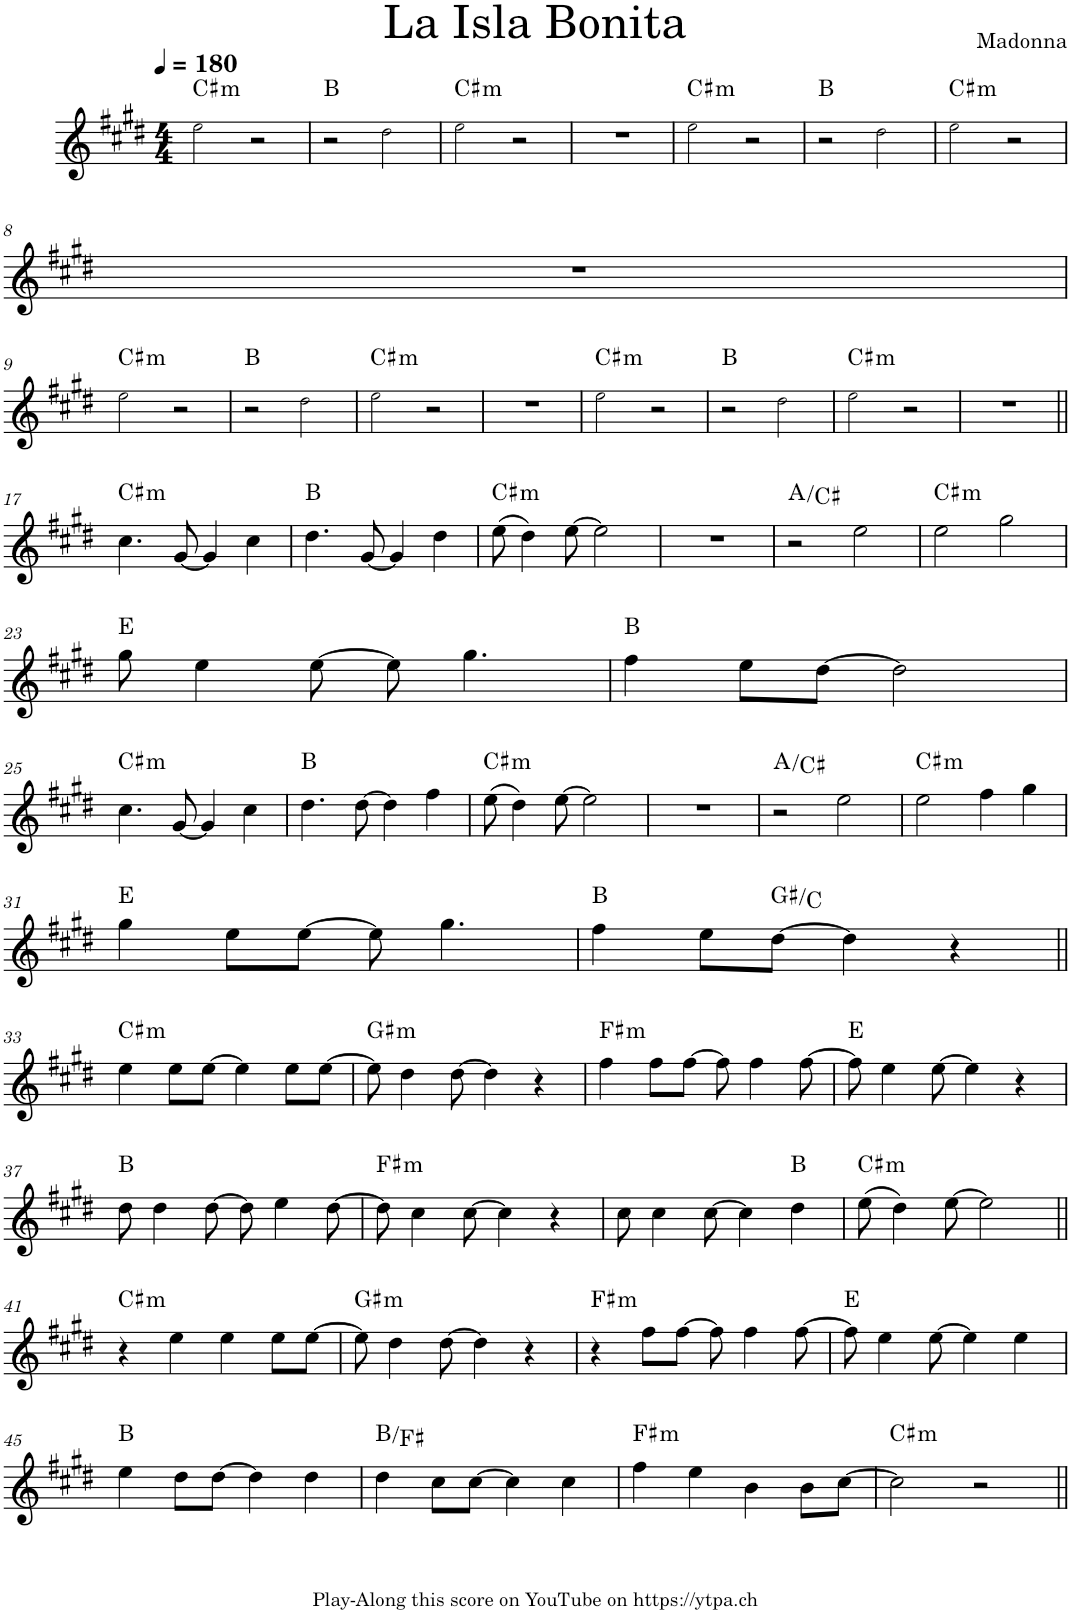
**kern	**harte
*part1	*part1
*staff1	*
*I"Piano	*
*I'Pno.	*
*clefG2	*
*k[f#c#g#d#]	*
*M4/4	*
*MM180	*
=1	=1
!	!LO:H:kt=m
2ee!\	C#:min
2r	.
=2	=2
2r	B:maj
2dd#!\	.
=3	=3
!	!LO:H:kt=m
2ee!\	C#:min
2r	.
=4	=4
1r	.
=5	=5
!	!LO:H:kt=m
2ee!\	C#:min
2r	.
=6	=6
2r	B:maj
2dd#!\	.
=7	=7
!	!LO:H:kt=m
2ee!\	C#:min
2r	.
!!LO:LB:g=z
=8	=8
1r	.
!!LO:LB:g=z
=9	=9
!	!LO:H:kt=m
2ee!\	C#:min
2r	.
=10	=10
2r	B:maj
2dd#!\	.
=11	=11
!	!LO:H:kt=m
2ee!\	C#:min
2r	.
=12	=12
1r	.
=13	=13
!	!LO:H:kt=m
2ee!\	C#:min
2r	.
=14	=14
2r	B:maj
2dd#!\	.
=15	=15
!	!LO:H:kt=m
2ee!\	C#:min
2r	.
=16	=16
1r	.
!!LO:LB:g=z
=17||	=17||
!	!LO:H:kt=m
4.cc#\	C#:min
[8g#/	.
4g#/]	.
4cc#\	.
=18	=18
4.dd#\	B:maj
[8g#/	.
4g#/]	.
4dd#\	.
=19	=19
!	!LO:H:kt=m
(8ee\	C#:min
4dd#\)	.
[8ee\	.
2ee\]	.
=20	=20
1r	.
=21	=21
2r	A:maj/3
2ee\	.
=22	=22
!	!LO:H:kt=m
2ee\	C#:min
2gg#\	.
!!LO:LB:g=z
=23	=23
8gg#\	E:maj
4ee\	.
[8ee\	.
8ee\]	.
4.gg#\	.
=24	=24
4ff#\	B:maj
8ee\L	.
[8dd#\J	.
2dd#\]	.
!!LO:LB:g=z
=25	=25
!	!LO:H:kt=m
4.cc#\	C#:min
[8g#/	.
4g#/]	.
4cc#\	.
=26	=26
4.dd#\	B:maj
[8dd#\	.
4dd#\]	.
4ff#\	.
=27	=27
!	!LO:H:kt=m
(8ee\	C#:min
4dd#\)	.
[8ee\	.
2ee\]	.
=28	=28
1r	.
=29	=29
2r	A:maj/3
2ee\	.
=30	=30
!	!LO:H:kt=m
2ee\	C#:min
4ff#\	.
4gg#\	.
!!LO:LB:g=z
=31	=31
4gg#\	E:maj
8ee\L	.
[8ee\J	.
8ee\]	.
4.gg#\	.
=32	=32
4ff#\	B:maj
8ee\L	.
[8dd#\J	G#:maj/b4
4dd#\]	.
4r	.
!!LO:LB:g=z
=33||	=33||
!	!LO:H:kt=m
4ee\	C#:min
8ee\L	.
[8ee\J	.
4ee\]	.
8ee\L	.
[8ee\J	.
=34	=34
!	!LO:H:kt=m
8ee\]	G#:min
4dd#\	.
[8dd#\	.
4dd#\]	.
4r	.
=35	=35
!	!LO:H:kt=m
4ff#\	F#:min
8ff#\L	.
[8ff#\J	.
8ff#\]	.
4ff#\	.
[8ff#\	.
=36	=36
8ff#\]	E:maj
4ee\	.
[8ee\	.
4ee\]	.
4r	.
!!LO:LB:g=z
=37	=37
8dd#\	B:maj
4dd#\	.
[8dd#\	.
8dd#\]	.
4ee\	.
[8dd#\	.
=38	=38
!	!LO:H:kt=m
8dd#\]	F#:min
4cc#\	.
[8cc#\	.
4cc#\]	.
4r	.
=39	=39
8cc#\	.
4cc#\	.
[8cc#\	.
4cc#\]	.
4dd#\	B:maj
=40	=40
!	!LO:H:kt=m
(8ee\	C#:min
4dd#\)	.
[8ee\	.
2ee\]	.
!!LO:LB:g=z
=41||	=41||
!	!LO:H:kt=m
4r	C#:min
4ee\	.
4ee\	.
8ee\L	.
[8ee\J	.
=42	=42
!	!LO:H:kt=m
8ee\]	G#:min
4dd#\	.
[8dd#\	.
4dd#\]	.
4r	.
=43	=43
!	!LO:H:kt=m
4r	F#:min
8ff#\L	.
[8ff#\J	.
8ff#\]	.
4ff#\	.
[8ff#\	.
=44	=44
8ff#\]	E:maj
4ee\	.
[8ee\	.
4ee\]	.
4ee\	.
!!LO:LB:g=z
=45	=45
4ee\	B:maj
8dd#\L	.
[8dd#\J	.
4dd#\]	.
4dd#\	.
=46	=46
4dd#\	B:maj/5
8cc#\L	.
[8cc#\J	.
4cc#\]	.
4cc#\	.
=47	=47
!	!LO:H:kt=m
4ff#\	F#:min
4ee\	.
4b\	.
8b\L	.
[8cc#\J	.
=48	=48
!	!LO:H:kt=m
2cc#\]	C#:min
2r	.
=||	=||
*-	*-
